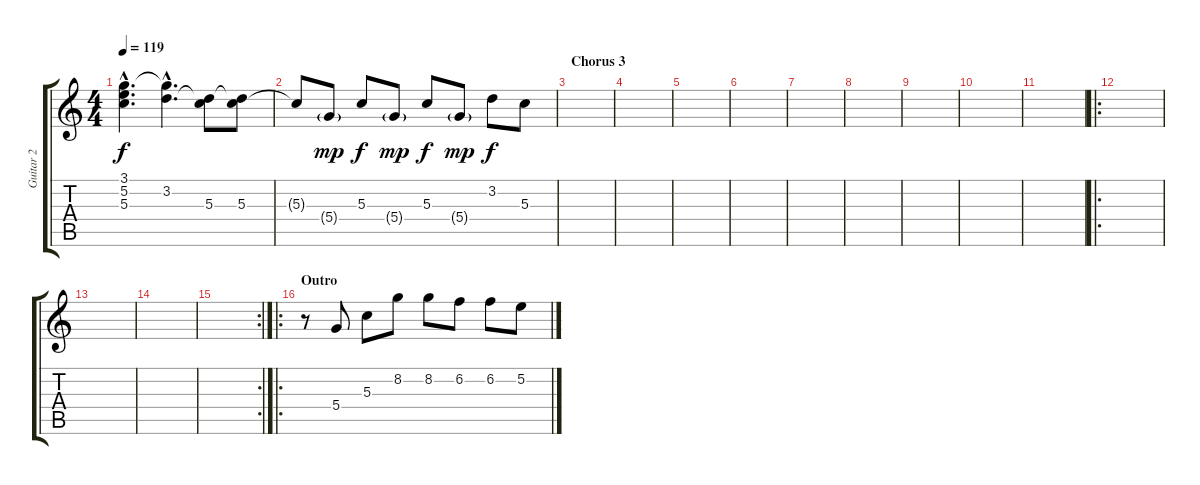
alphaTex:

\track ("Guitar 2" "Guitar 2") {instrument acousticguitarsteel}
\staff {score tabs}
\tuning (E4 B3 G3 D3 A2 E2) {hide}
\ts (4 4)
\tempo 119
\clef g2
\ks c
(3.1{hac t} 5.2{hac} 5.3{hac t}).4{d dy f} (3.1{hac t} 3.2{hac}).4{d} (3.2{t} 5.3).8 (3.2{t} 5.3).8 |
5.3{t}.8 5.4{g}.8{dy mp} 5.3.8{dy f} 5.4{g}.8{dy mp} 5.3.8{dy f} 5.4{g}.8{dy mp} 3.2.8{dy f} 5.3.8 |
\section ("" "Chorus 3")
|
|
|
|
|
|
|
|
|
\ro
|
|
|
\rc 2
|
\ro
\section ("" "Outro")
r.8 5.4.8 5.3.8 8.2.8 8.2.8 6.2.8 6.2.8 5.2.8
